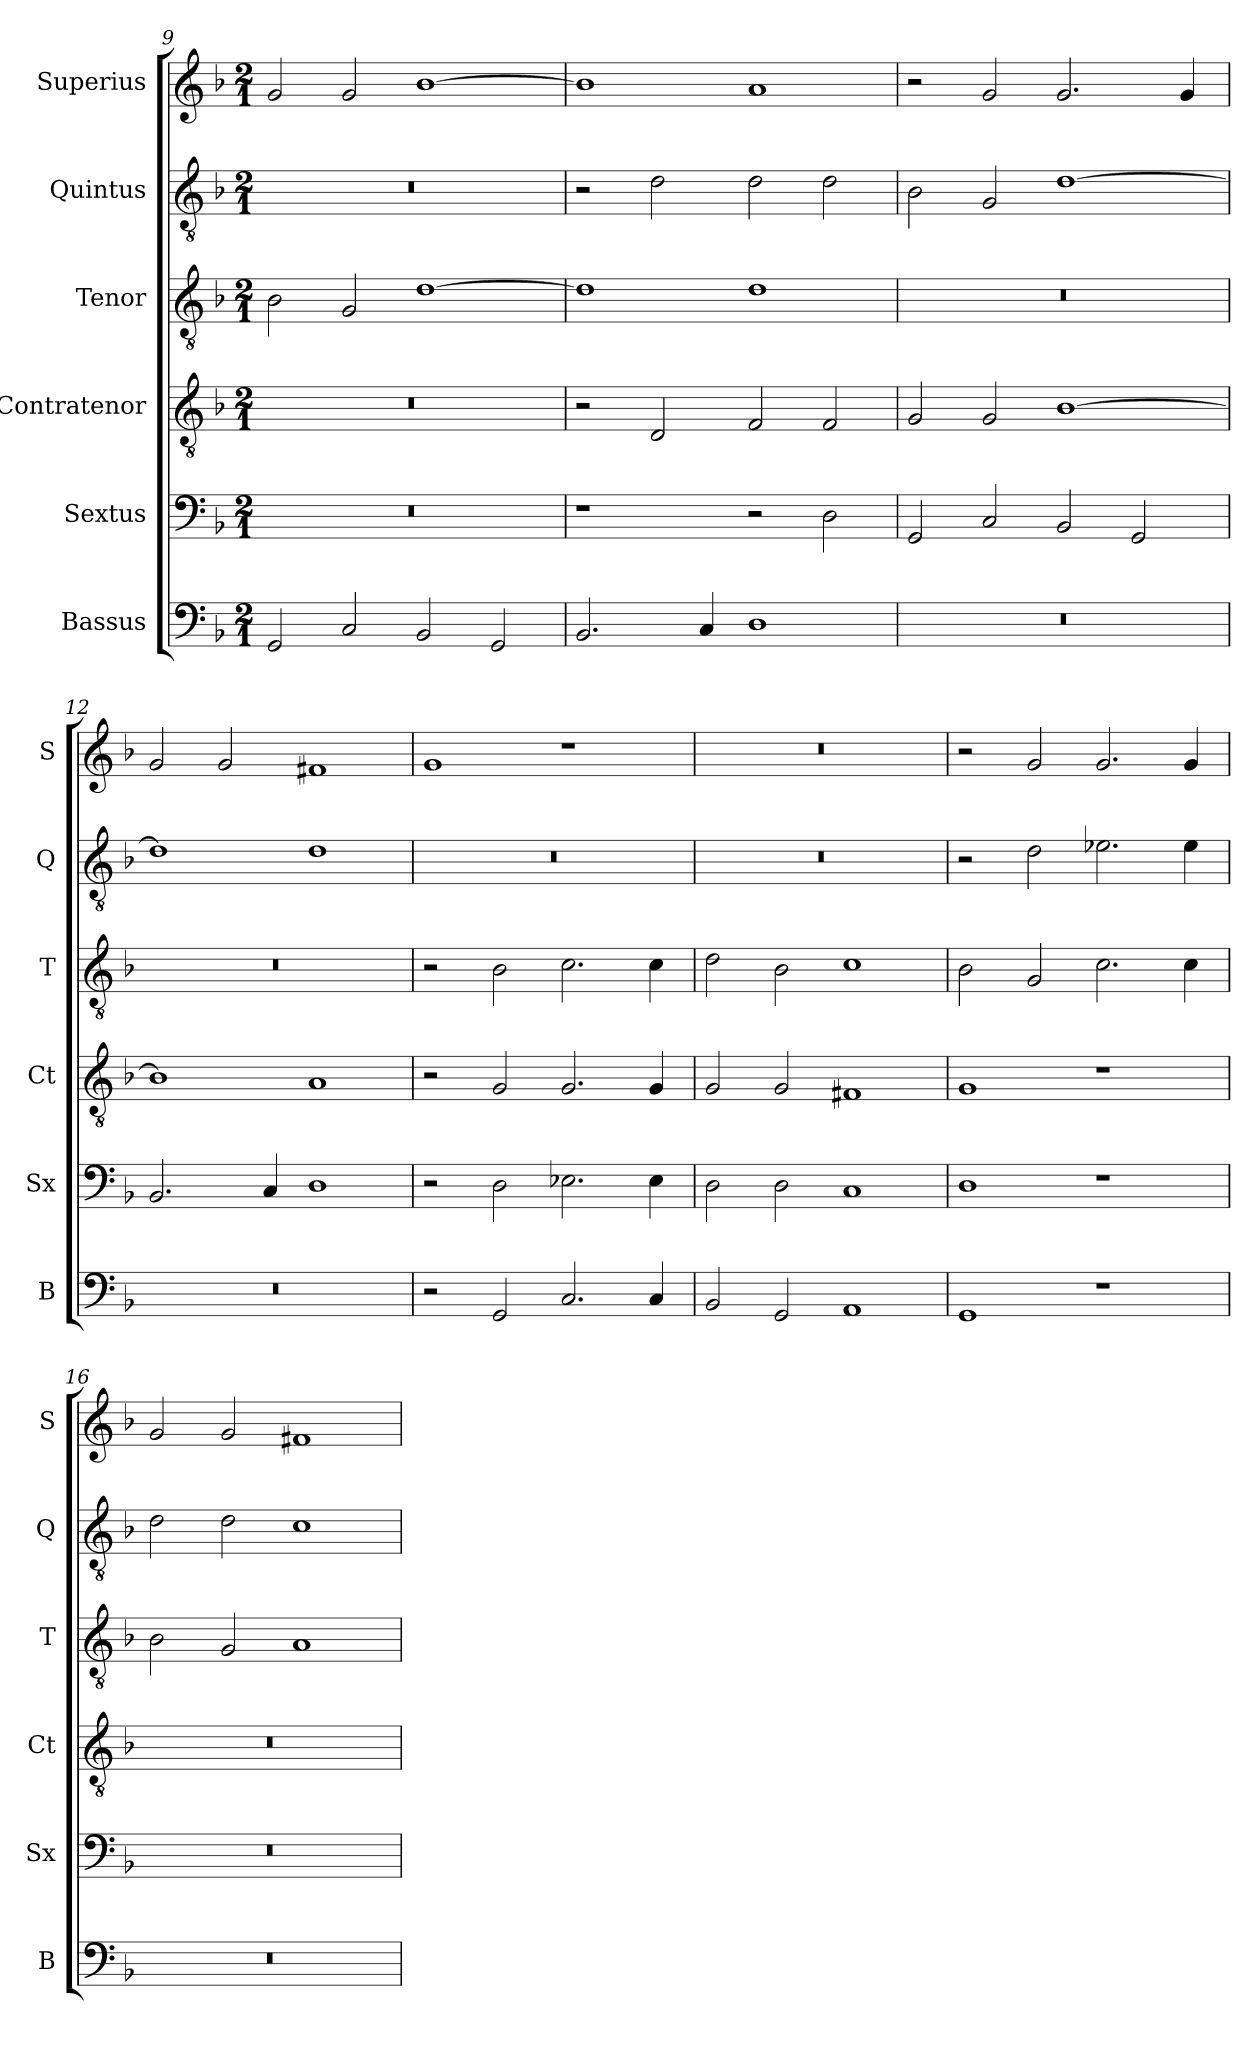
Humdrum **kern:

**kern	**kern	**kern	**kern	**kern	**kern
*part6	*part5	*part4	*part3	*part2	*part1
*staff6	*staff5	*staff4	*staff3	*staff2	*staff1
*I"Bassus	*I"Sextus	*I"Contratenor	*I"Tenor	*I"Quintus	*I"Superius
*I'B	*I'Sx	*I'Ct	*I'T	*I'Q	*I'S
*clefF4	*clefF4	*clefGv2	*clefGv2	*clefGv2	*clefG2
*k[b-]	*k[b-]	*k[b-]	*k[b-]	*k[b-]	*k[b-]
*M2/1	*M2/1	*M2/1	*M2/1	*M2/1	*M2/1
=9	=9	=9	=9	=9	=9
2GG/	0r	0r	2B-\	0r	2g/
2C/	.	.	2G/	.	2g/
2BB-/	.	.	[1d	.	[1b-
2GG/	.	.	.	.	.
=10	=10	=10	=10	=10	=10
2.BB-/	1r	2r	1d]	2r	1b-]
.	.	2D/	.	2d\	.
4C/	.	.	.	.	.
1D	2r	2F/	1d	2d\	1a
.	2D\	2F/	.	2d\	.
=11	=11	=11	=11	=11	=11
0r	2GG/	2G/	0r	2B-\	2r
.	2C/	2G/	.	2G/	2g/
.	2BB-/	[1B-	.	[1d	2.g/
.	2GG/	.	.	.	.
.	.	.	.	.	4g/
=12	=12	=12	=12	=12	=12
0r	2.BB-/	1B-]	0r	1d]	2g/
.	.	.	.	.	2g/
.	4C/	.	.	.	.
.	1D	1A	.	1d	1f#X
=13	=13	=13	=13	=13	=13
2r	2r	2r	2r	0r	1g
2GG/	2D\	2G/	2B-\	.	.
2.C/	2.E-X\	2.G/	2.c\	.	1r
4C/	4E-\	4G/	4c\	.	.
=14	=14	=14	=14	=14	=14
2BB-/	2D\	2G/	2d\	0r	0r
2GG/	2D\	2G/	2B-\	.	.
1AA	1C	1F#X	1c	.	.
=15	=15	=15	=15	=15	=15
1GG	1D	1G	2B-\	2r	2r
.	.	.	2G/	2d\	2g/
1r	1r	1r	2.c\	2.e-X\	2.g/
.	.	.	4c\	4e-\	4g/
=16	=16	=16	=16	=16	=16
0r	0r	0r	2B-\	2d\	2g/
.	.	.	2G/	2d\	2g/
.	.	.	1A	1c	1f#X
=	=	=	=	=	=
*-	*-	*-	*-	*-	*-
